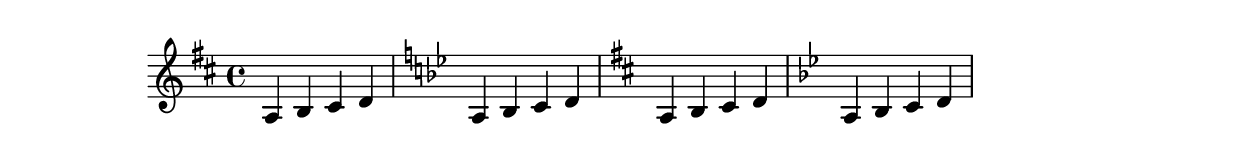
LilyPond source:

%% Do not edit this file; it is auto-generated from LSR http://lsr.dsi.unimi.it
%% This file is in the public domain.
\version "2.11.48"

\header {
  lsrtags = "pitches"

  texidoc = "
When the key signature changes, natural signs are automatically printed
to cancel any accidentals from previous key signatures.  This may be
prevented by setting to \"false\" the @code{printKeyCancellation}
property in the @code{Staff} context. 

"
  doctitle = "Preventing natural signs from being printed when the key signature changes"
} % begin verbatim
\relative c' {
  \key d \major
  a4 b cis d
  \key g \minor
  a4 bes c d
  \set Staff.printKeyCancellation = ##f
  \key d \major
  a4 b cis d
  \key g \minor
  a4 bes c d
}
